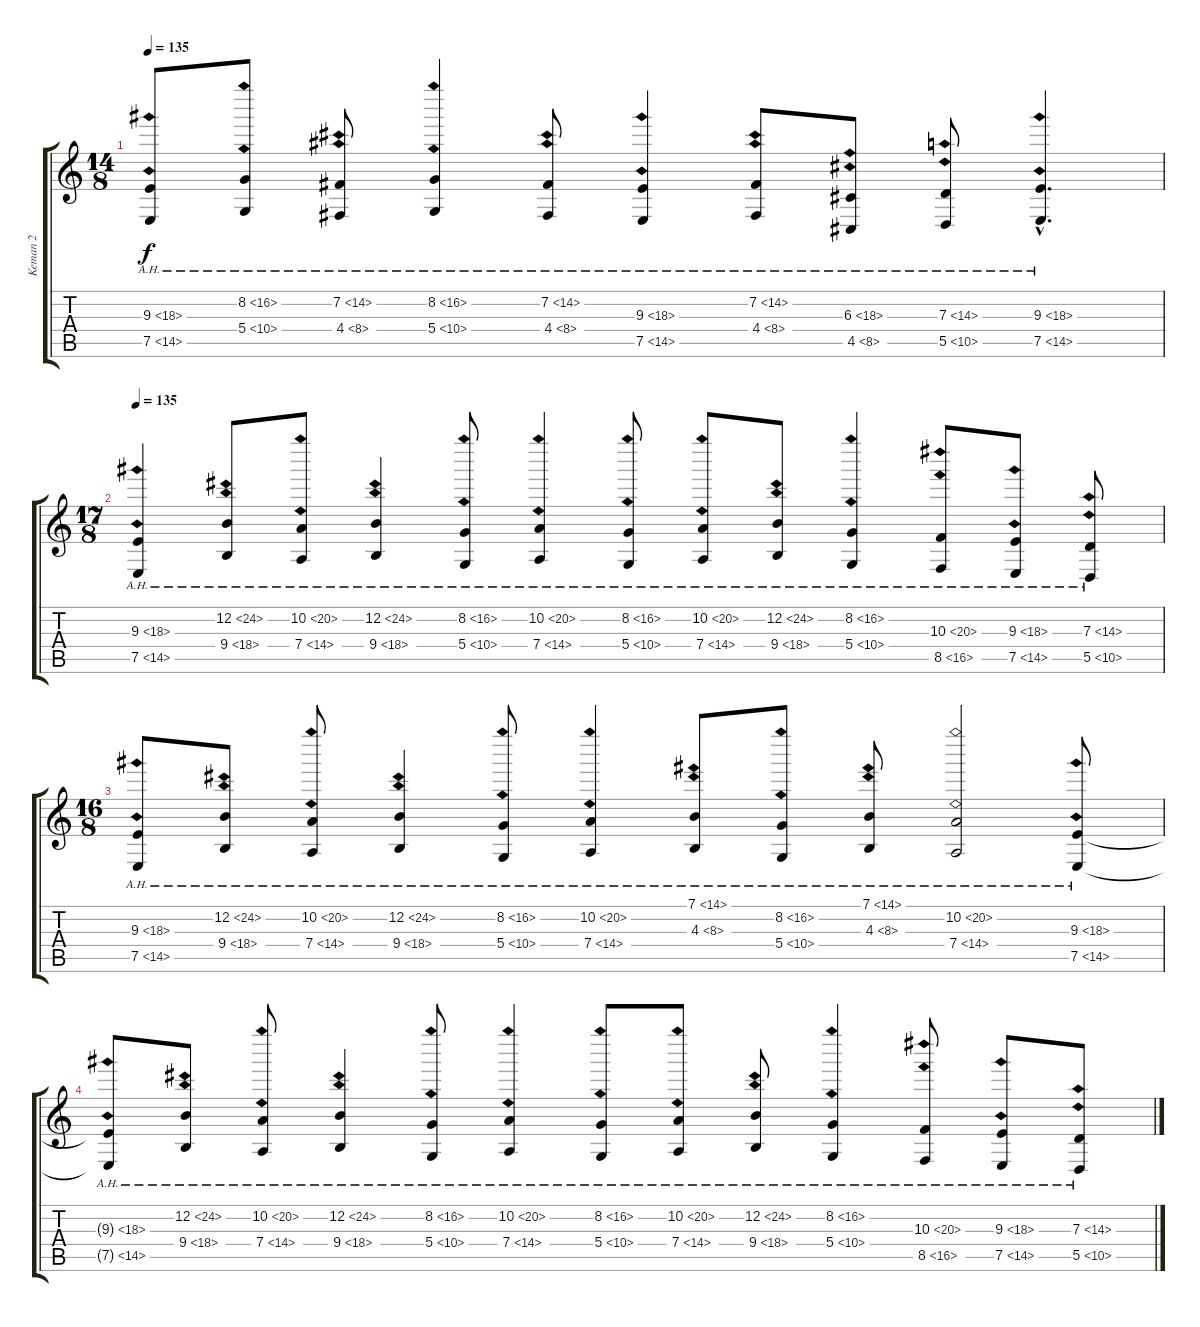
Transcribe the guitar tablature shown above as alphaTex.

\track ("Keman 2" "Keman 2") {instrument stringensemble1}
\staff {score tabs}
\tuning (E4 B3 G3 D3 A2 E2) {hide}
\ts (14 8)
\tempo 135
\clef g2
\ks c
(9.3{ah 9} 7.5{ah 7}).8{dy f} (8.2{ah 8} 5.4{ah 5}).8 (7.2{ah 7} 4.4{ah 4}).8 (8.2{ah 8} 5.4{ah 5}).4 (7.2{ah 7} 4.4{ah 4}).8 (9.3{ah 9} 7.5{ah 7}).4 (7.2{ah 7} 4.4{ah 4}).8 (6.3{ah 12} 4.5{ah 4}).8 (7.3{ah 7} 5.5{ah 5}).8 (9.3{ah 9 hac} 7.5{ah 7 hac}).4{d} |
\ts (17 8)
\tempo 135
(9.3{ah 9} 7.5{ah 7}).4{volume 16} (12.2{ah 12} 9.4{ah 9}).8 (10.2{ah 10} 7.4{ah 7}).8 (12.2{ah 12} 9.4{ah 9}).4 (8.2{ah 8} 5.4{ah 5}).8 (10.2{ah 10} 7.4{ah 7}).4 (8.2{ah 8} 5.4{ah 5}).8 (10.2{ah 10} 7.4{ah 7}).8 (12.2{ah 12} 9.4{ah 9}).8 (8.2{ah 8} 5.4{ah 5}).4 (10.3{ah 10} 8.5{ah 8}).8 (9.3{ah 9} 7.5{ah 7}).8 (7.3{ah 7} 5.5{ah 5}).8 |
\ts (16 8)
(9.3{ah 9} 7.5{ah 7}).8 (12.2{ah 12} 9.4{ah 9}).8 (10.2{ah 10} 7.4{ah 7}).8 (12.2{ah 12} 9.4{ah 9}).4 (8.2{ah 8} 5.4{ah 5}).8 (10.2{ah 10} 7.4{ah 7}).4 (7.1{ah 7} 4.3{ah 4}).8 (8.2{ah 8} 5.4{ah 5}).8 (7.1{ah 7} 4.3{ah 4}).8 (10.2{ah 10} 7.4{ah 7}).2 (9.3{ah 9} 7.5{ah 7}).8 |
(9.3{ah 9 t} 7.5{ah 7 t}).8 (12.2{ah 12} 9.4{ah 9}).8 (10.2{ah 10} 7.4{ah 7}).8 (12.2{ah 12} 9.4{ah 9}).4 (8.2{ah 8} 5.4{ah 5}).8 (10.2{ah 10} 7.4{ah 7}).4 (8.2{ah 8} 5.4{ah 5}).8 (10.2{ah 10} 7.4{ah 7}).8 (12.2{ah 12} 9.4{ah 9}).8 (8.2{ah 8} 5.4{ah 5}).4 (10.3{ah 10} 8.5{ah 8}).8 (9.3{ah 9} 7.5{ah 7}).8 (7.3{ah 7} 5.5{ah 5}).8
